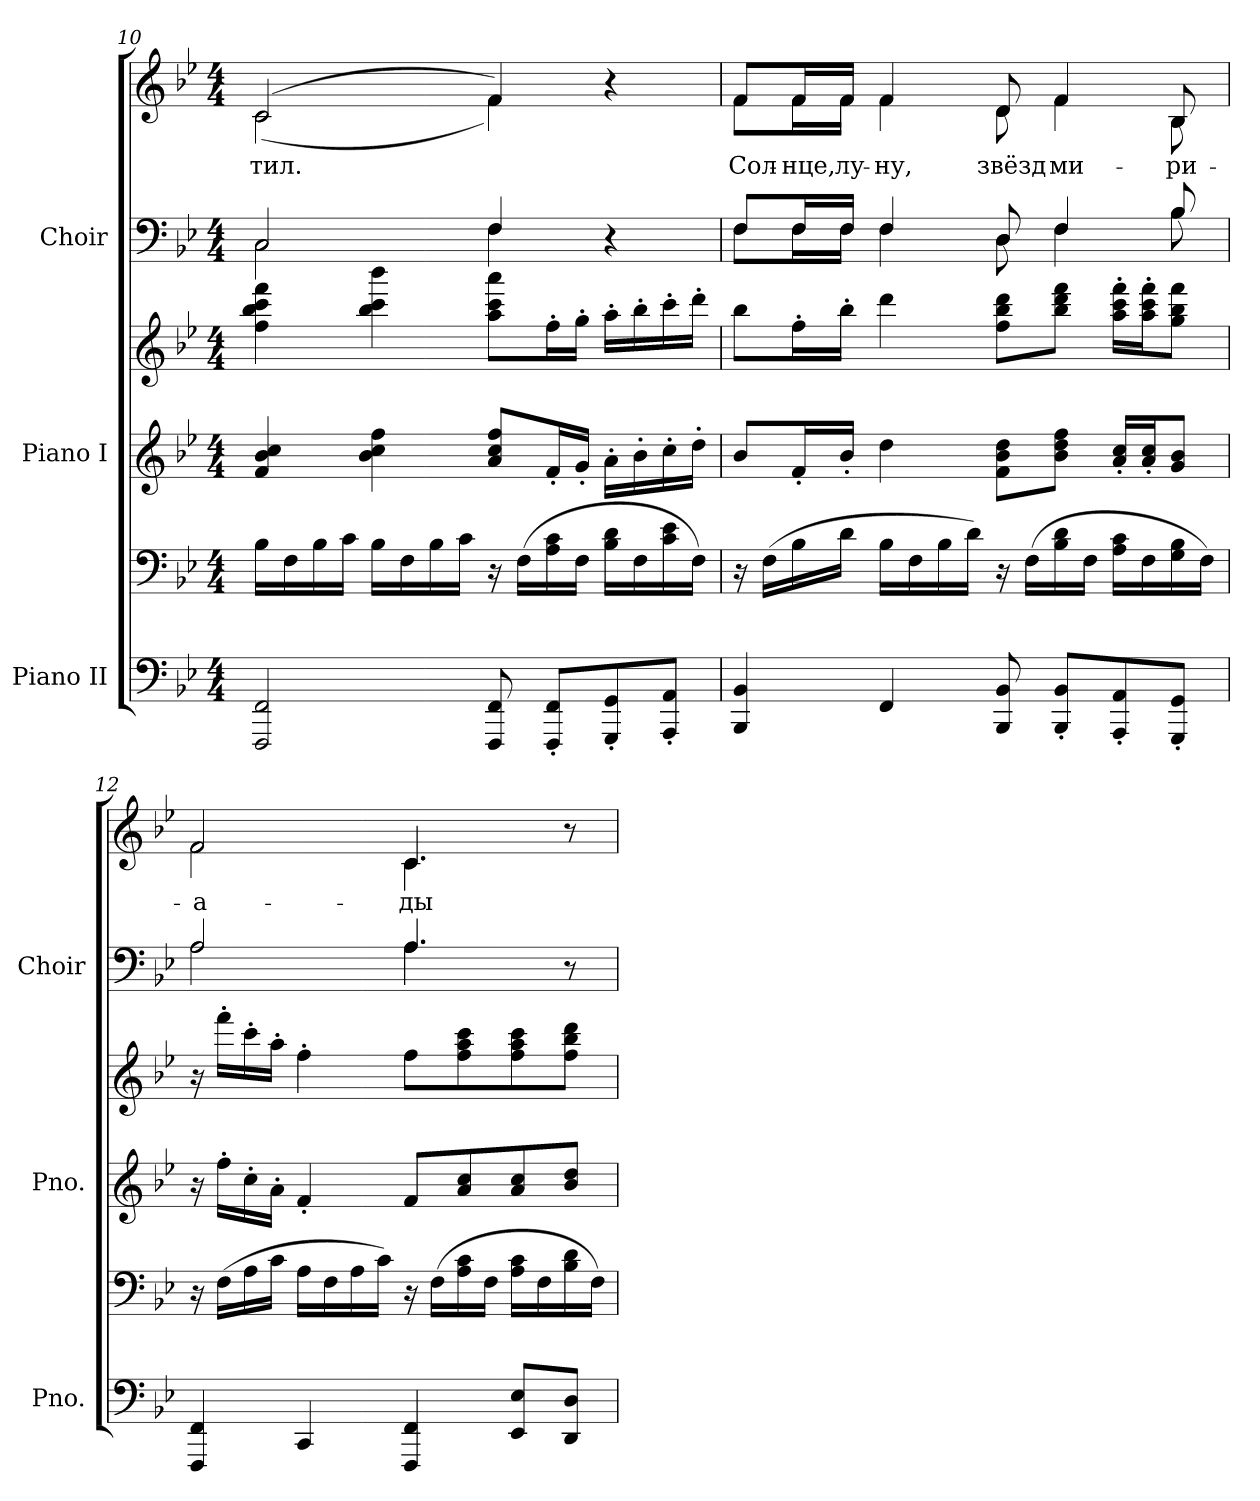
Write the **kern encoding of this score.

**kern	**kern	**kern	**kern	**kern	**kern	**text
*part3	*part3	*part2	*part2	*part1	*part1	*part1
*staff6	*staff5	*staff4	*staff3	*staff2	*staff1	*staff1
*I"Piano II	*	*I"Piano I	*	*I"Choir	*	*
*I'Pno.	*	*I'Pno.	*	*I'Choir	*	*
*clefF4	*clefF4	*clefG2	*clefG2	*clefF4	*clefG2	*
*k[b-e-]	*k[b-e-]	*k[b-e-]	*k[b-e-]	*k[b-e-]	*k[b-e-]	*
*B-:	*B-:	*B-:	*B-:	*B-:	*B-:	*
*M4/4	*M4/4	*M4/4	*M4/4	*M4/4	*M4/4	*
=10	=10	=10	=10	=10	=10	=10
*	*	*	*	*^	*	*
!	!	!	!	!	!	!	!LO:LY:b:color=#000000
*	*	*	*	*	*	*^	*
2FFFi/ 2FFi	16B-i\LL	4fi/ 4b-i 4cci	4ffi\ 4bb-i 4ccci 4fffi	2Ci/	2Ci\	(2ci/	(2ci\	-тил.
.	16Fi\	.	.	.	.	.	.	.
.	16B-i\	.	.	.	.	.	.	.
.	16ci\JJ	.	.	.	.	.	.	.
.	16B-i\LL	4b-i\ 4cci 4ffi	4bb-i\ 4ccci 4bbb-i	.	.	.	.	.
.	16Fi\	.	.	.	.	.	.	.
.	16B-i\	.	.	.	.	.	.	.
.	16ci\JJ	.	.	.	.	.	.	.
8FFFi/ 8FFi	16r	8ai/ 8cci 8ffiL	8aai\ 8ccci 8aaaiL	4Fi/	4Fi\	4fi/)	4fi\)	.
.	(16Fi\LL	.	.	.	.	.	.	.
8FFFi/' 8FFi'L	16Ai\ 16ci	16f'i/L	16ff'i\L	.	.	.	.	.
.	16Fi\JJ	16g'i/JJ	16gg'i\JJ	.	.	.	.	.
8GGGi/' 8GGi'	16B-i\ 16diLL	16a'i\LL	16aa'i\LL	4r	4ryy	4r	4ryy	.
.	16Fi\	16b-'i\	16bb-'i\	.	.	.	.	.
8AAAi/' 8AAi'J	16ci\ 16e-i	16cc'i\	16ccc'i\	.	.	.	.	.
.	16Fi\JJ)	16dd'i\JJ	16ddd'i\JJ	.	.	.	.	.
!!LO:LB:g=z	!!
=11	=11	=11	=11	=11	=11	=11	=11	=11
!	!	!	!	!	!	!	!	!LO:LY:b:color=#000000
4BBB-i/ 4BB-i	16r	8b-i/L	8bb-i\L	8Fi/L	8Fi\L	8fi/L	8fi\L	Сол-
.	(16Fi\LL	.	.	.	.	.	.	.
!	!	!	!	!	!	!	!	!LO:LY:b:color=#000000
.	16B-i\	16f'i/L	16ff'i\L	16Fi/L	16Fi\L	16fi/L	16fi\L	-нце,
!	!	!	!	!	!	!	!	!LO:LY:b:color=#000000
.	16di\JJ	16b-'i/JJ	16bb-'i\JJ	16Fi/JJ	16Fi\JJ	16fi/JJ	16fi\JJ	лу-
!	!	!	!	!	!	!	!	!LO:LY:b:color=#000000
4FFi/	16B-i\LL	4ddi\	4dddi\	4Fi/	4Fi\	4fi/	4fi\	-ну,
.	16Fi\	.	.	.	.	.	.	.
.	16B-i\	.	.	.	.	.	.	.
.	16di\JJ)	.	.	.	.	.	.	.
!	!	!	!	!	!	!	!	!LO:LY:b:color=#000000
8BBB-i/ 8BB-i	16r	8fi\ 8b-i 8ddiL	8ffi\ 8bb-i 8dddiL	8Di/	8Di\	8di/	8di\	звёзд
.	(16Fi\LL	.	.	.	.	.	.	.
!	!	!	!	!	!	!	!	!LO:LY:b:color=#000000
8BBB-i/' 8BB-i'L	16B-i\ 16di	8b-i\ 8ddi 8ffiJ	8bb-i\ 8dddi 8fffiJ	4Fi/	4Fi\	4fi/	4fi\	ми-
.	16Fi\JJ	.	.	.	.	.	.	.
8AAAi/' 8AAi'	16Ai\ 16ciLL	16ai/' 16cci'LL	16aai\' 16ccci' 16fffi'LL	.	.	.	.	.
.	16Fi\	16ai/' 16cci'J	16aai\' 16ccci' 16fffi'J	.	.	.	.	.
!	!	!	!	!	!	!	!	!LO:LY:b:color=#000000
8GGGi/' 8GGi'J	16Gi\ 16B-i	8gi/ 8b-iJ	8ggi\ 8bb-i 8fffiJ	8B-i/	8B-i\	8B-i/	8B-i\	-ри-
.	16Fi\JJ)	.	.	.	.	.	.	.
=12	=12	=12	=12	=12	=12	=12	=12	=12
!	!	!	!	!	!	!	!	!LO:LY:b:color=#000000
4FFFi/ 4FFi	16r	16r	16r	2Ai/	2Ai\	2fi/	2fi\	-а-
.	(16Fi\LL	16ff'i\LL	16fff'i\LL	.	.	.	.	.
.	16Ai\	16cc'i\	16ccc'i\	.	.	.	.	.
.	16ci\JJ	16a'i\JJ	16aa'i\JJ	.	.	.	.	.
4CCi/	16Ai\LL	4f'i/	4ff'i\	.	.	.	.	.
.	16Fi\	.	.	.	.	.	.	.
.	16Ai\	.	.	.	.	.	.	.
.	16ci\JJ)	.	.	.	.	.	.	.
!	!	!	!	!	!	!	!	!LO:LY:b:color=#000000
4FFFi/ 4FFi	16r	8fi/L	8ffi\L	4.Ai/	4.Ai\	4.ci/	4.ci\	-ды
.	(16Fi\LL	.	.	.	.	.	.	.
.	16Ai\ 16ci	8ai/ 8cci	8ffi\ 8aai 8ccci	.	.	.	.	.
.	16Fi\JJ	.	.	.	.	.	.	.
8EE-i/ 8E-iL	16Ai\ 16ciLL	8ai/ 8cci	8ffi\ 8aai 8ccci	.	.	.	.	.
.	16Fi\	.	.	.	.	.	.	.
8DDi/ 8DiJ	16B-i\ 16di	8b-i/ 8ddiJ	8ffi\ 8bb-i 8dddiJ	8r	8ryy	8r	8ryy	.
.	16Fi\JJ)	.	.	.	.	.	.	.
*	*	*	*	*v	*v	*	*	*
*	*	*	*	*	*v	*v	*
=	=	=	=	=	=	=
*-	*-	*-	*-	*-	*-	*-
